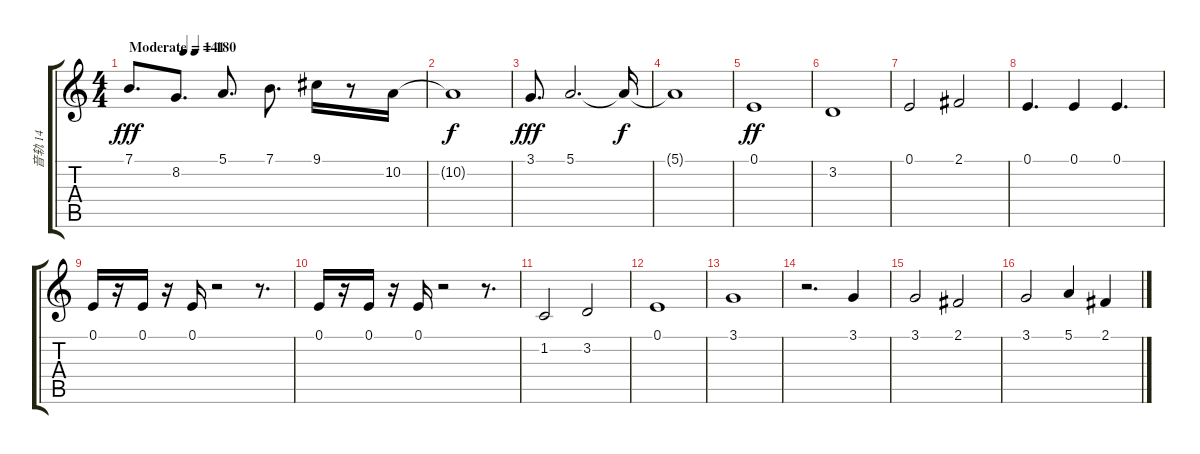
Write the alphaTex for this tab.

\track ("音轨 14" "音轨 14") {instrument acousticgrandpiano}
\staff {score tabs}
\tuning (E4 B3 G3 D3 A2 E2) {hide}
\ts (4 4)
\tempo (180 "Moderate")
\tempo (141 0.1875)
\tempo (180 "Moderate")
\clef g2
\ks c
7.1.8{d dy fff instrument acousticgrandpiano} 8.2.8{d} 5.1.8{d} 7.1.8{d} 9.1.16 r.8 10.2.16 |
10.2{t}.1{dy f} |
3.1.8{d dy fff} 5.1.2{d} 5.1{t}.16{dy f} |
5.1{t}.1 |
0.1.1{dy ff} |
3.2.1 |
0.1.2 2.1.2 |
0.1.4{d} 0.1.4 0.1.4{d} |
0.1.16 r.16 0.1.16 r.16 0.1.16 r.2 r.8{d} |
0.1.16 r.16 0.1.16 r.16 0.1.16 r.2 r.8{d} |
1.2.2 3.2.2 |
0.1.1 |
3.1.1 |
r.2{d} 3.1.4 |
3.1.2 2.1.2 |
3.1.2 5.1.4 2.1.4
